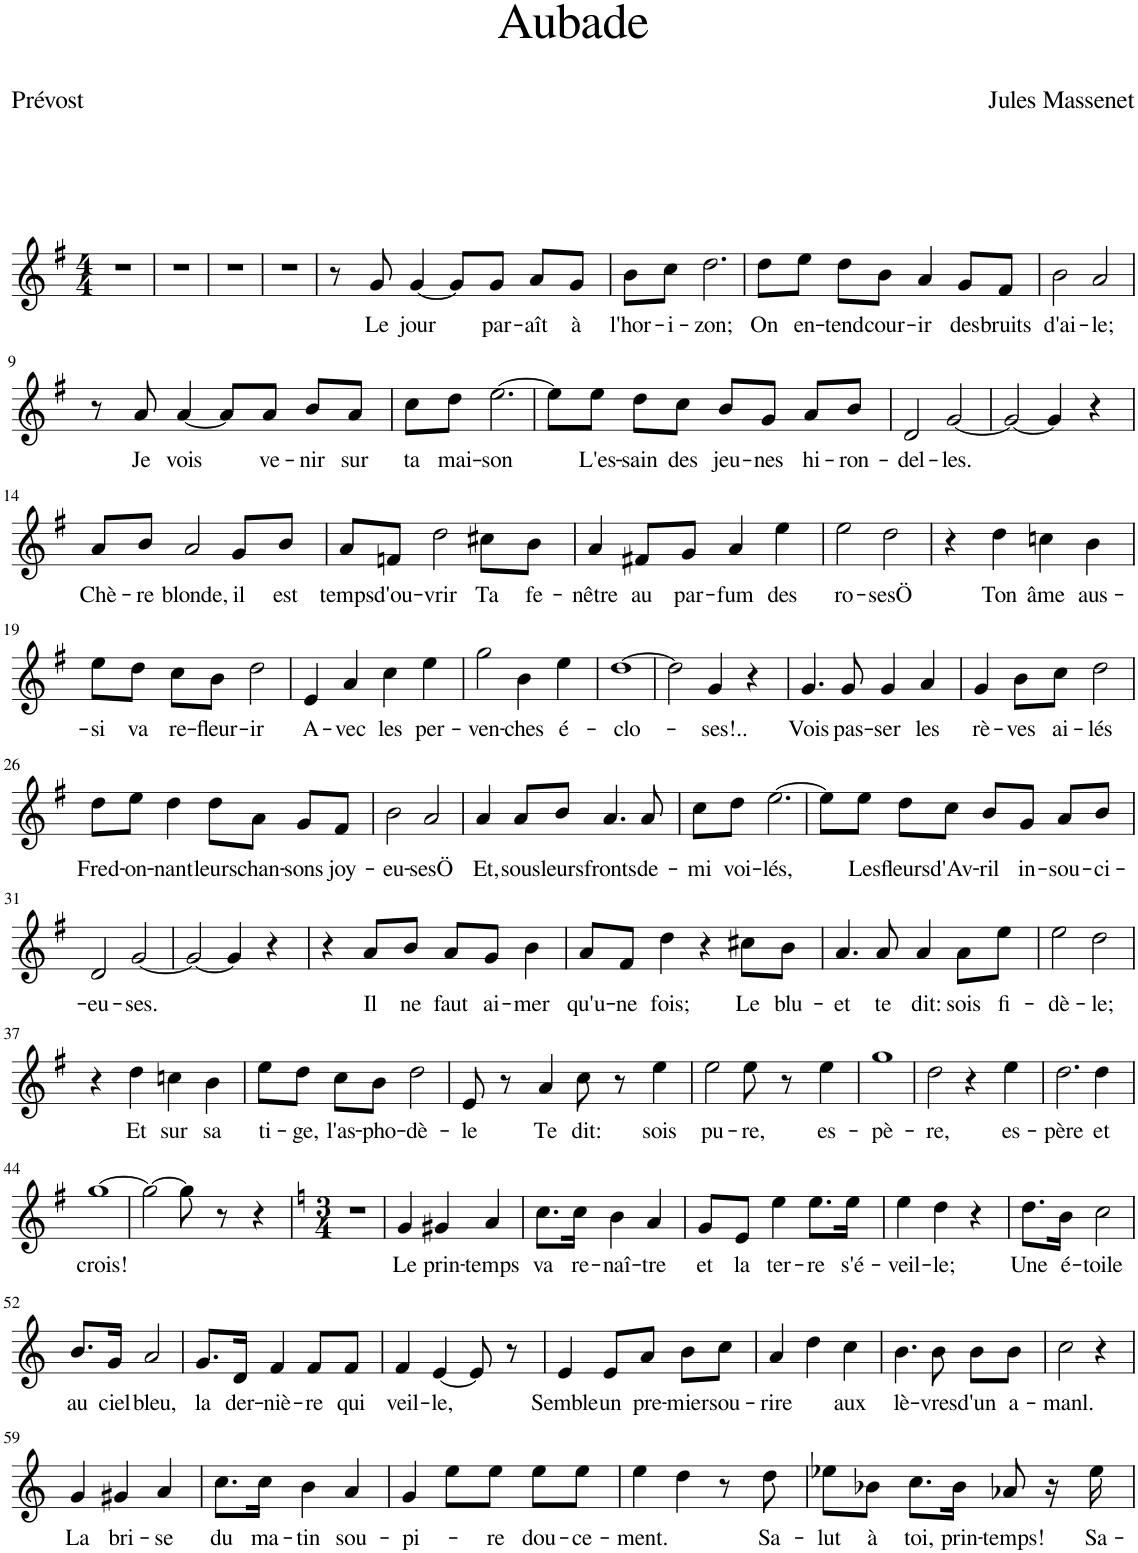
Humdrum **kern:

**kern	**text
*part1	*part1
*staff1	*staff1
*I"Piano	*
*I'Pno	*
*clefG2	*
*k[f#]	*
*M4/4	*
=1	=1
1r	.
=2	=2
1r	.
=3	=3
1r	.
=4	=4
1r	.
=5	=5
8r	.
!	!LO:LY:b
8g/	Le
!	!LO:LY:b
[4g/	jour
8g/L]	.
!	!LO:LY:b
8g/J	par-
!	!LO:LY:b
8a/L	-aît
!	!LO:LY:b
8g/J	à
=6	=6
!	!LO:LY:b
8b\L	l'hor-
!	!LO:LY:b
8cc\J	-i-
!	!LO:LY:b
2.dd\	-zon;
=7	=7
!	!LO:LY:b
8dd\L	On
!	!LO:LY:b
8ee\J	en-
!	!LO:LY:b
8dd\L	-tend
!	!LO:LY:b
8b\J	cour-
!	!LO:LY:b
4a/	-ir
!	!LO:LY:b
8g/L	des
!	!LO:LY:b
8f#/J	bruits
=8	=8
!	!LO:LY:b
2b\	d'ai-
!	!LO:LY:b
2a/	-le;
!!LO:LB:g=z
=9	=9
8r	.
!	!LO:LY:b
8a/	Je
!	!LO:LY:b
[4a/	vois
8a/L]	.
!	!LO:LY:b
8a/J	ve-
!	!LO:LY:b
8b/L	-nir
!	!LO:LY:b
8a/J	sur
=10	=10
!	!LO:LY:b
8cc\L	ta
!	!LO:LY:b
8dd\J	mai-
!	!LO:LY:b
[2.ee\	-son
=11	=11
8ee\L]	.
!	!LO:LY:b
8ee\J	L'es-
!	!LO:LY:b
8dd\L	-sain
!	!LO:LY:b
8cc\J	des
!	!LO:LY:b
8b/L	jeu-
!	!LO:LY:b
8g/J	-nes
!	!LO:LY:b
8a/L	hi-
!	!LO:LY:b
8b/J	-ron-
=12	=12
!	!LO:LY:b
2d/	-del-
!	!LO:LY:b
[2g/	-les.
=13	=13
2g/_	.
4g/]	.
4r	.
!!LO:LB:g=z
=14	=14
!	!LO:LY:b
8a/L	Chè-
!	!LO:LY:b
8b/J	-re
!	!LO:LY:b
2a/	blonde,
!	!LO:LY:b
8g/L	il
!	!LO:LY:b
8b/J	est
=15	=15
!	!LO:LY:b
8a/L	temps
!	!LO:LY:b
8fn/J	d'ou-
!	!LO:LY:b
2dd\	-vrir
!	!LO:LY:b
8cc#X\L	Ta
!	!LO:LY:b
8b\J	fe-
=16	=16
!	!LO:LY:b
4a/	-nêtre
!	!LO:LY:b
8f#X/L	au
!	!LO:LY:b
8g/J	par-
!	!LO:LY:b
4a/	-fum
!	!LO:LY:b
4ee\	des
=17	=17
!	!LO:LY:b
2ee\	ro-
!	!LO:LY:b
2dd\	-sesÖ
=18	=18
4r	.
!	!LO:LY:b
4dd\	Ton
!	!LO:LY:b
4ccn\	âme
!	!LO:LY:b
4b\	aus-
!!LO:LB:g=z
=19	=19
!	!LO:LY:b
8ee\L	-si
!	!LO:LY:b
8dd\J	va
!	!LO:LY:b
8cc\L	re-
!	!LO:LY:b
8b\J	-fleur-
!	!LO:LY:b
2dd\	-ir
=20	=20
!	!LO:LY:b
4e/	A-
!	!LO:LY:b
4a/	-vec
!	!LO:LY:b
4cc\	les
!	!LO:LY:b
4ee\	per-
=21	=21
!	!LO:LY:b
2gg\	-ven-
!	!LO:LY:b
4b\	-ches
!	!LO:LY:b
4ee\	é-
=22	=22
!	!LO:LY:b
[1dd	-clo-
=23	=23
2dd\]	.
!	!LO:LY:b
4g/	-ses!..
4r	.
=24	=24
!	!LO:LY:b
4.g/	Vois
!	!LO:LY:b
8g/	pas-
!	!LO:LY:b
4g/	-ser
!	!LO:LY:b
4a/	les
=25	=25
!	!LO:LY:b
4g/	rè-
!	!LO:LY:b
8b\L	-ves
!	!LO:LY:b
8cc\J	ai-
!	!LO:LY:b
2dd\	-lés
!!LO:LB:g=z
=26	=26
!	!LO:LY:b
8dd\L	Fred-
!	!LO:LY:b
8ee\J	-on-
!	!LO:LY:b
4dd\	-nant
!	!LO:LY:b
8dd\L	leurs
!	!LO:LY:b
8a\J	chan-
!	!LO:LY:b
8g/L	-sons
!	!LO:LY:b
8f#/J	joy-
=27	=27
!	!LO:LY:b
2b\	-eu-
!	!LO:LY:b
2a/	-sesÖ
=28	=28
!	!LO:LY:b
4a/	Et,
!	!LO:LY:b
8a/L	sous
!	!LO:LY:b
8b/J	leurs
!	!LO:LY:b
4.a/	fronts
!	!LO:LY:b
8a/	de-
=29	=29
!	!LO:LY:b
8cc\L	-mi
!	!LO:LY:b
8dd\J	voi-
!	!LO:LY:b
[2.ee\	-lés,
=30	=30
8ee\L]	.
!	!LO:LY:b
8ee\J	Les
!	!LO:LY:b
8dd\L	fleurs
!	!LO:LY:b
8cc\J	d'Av-
!	!LO:LY:b
8b/L	-ril
!	!LO:LY:b
8g/J	in-
!	!LO:LY:b
8a/L	-sou-
!	!LO:LY:b
8b/J	-ci-
!!LO:LB:g=z
=31	=31
!	!LO:LY:b
2d/	-eu-
!	!LO:LY:b
[2g/	-ses.
=32	=32
2g/_	.
4g/]	.
4r	.
=33	=33
4r	.
!	!LO:LY:b
8a/L	Il
!	!LO:LY:b
8b/J	ne
!	!LO:LY:b
8a/L	faut
!	!LO:LY:b
8g/J	ai-
!	!LO:LY:b
4b\	-mer
=34	=34
!	!LO:LY:b
8a/L	qu'u-
!	!LO:LY:b
8f#/J	-ne
!	!LO:LY:b
4dd\	fois;
4r	.
!	!LO:LY:b
8cc#X\L	Le
!	!LO:LY:b
8b\J	blu-
=35	=35
!	!LO:LY:b
4.a/	-et
!	!LO:LY:b
8a/	te
!	!LO:LY:b
4a/	dit:
!	!LO:LY:b
8a\L	sois
!	!LO:LY:b
8ee\J	fi-
=36	=36
!	!LO:LY:b
2ee\	-dè-
!	!LO:LY:b
2dd\	-le;
!!LO:LB:g=z
=37	=37
4r	.
!	!LO:LY:b
4dd\	Et
!	!LO:LY:b
4ccn\	sur
!	!LO:LY:b
4b\	sa
=38	=38
!	!LO:LY:b
8ee\L	ti-
!	!LO:LY:b
8dd\J	-ge,
!	!LO:LY:b
8cc\L	l'as-
!	!LO:LY:b
8b\J	-pho-
!	!LO:LY:b
2dd\	-dè-
=39	=39
!	!LO:LY:b
8e/	-le
8r	.
!	!LO:LY:b
4a/	Te
!	!LO:LY:b
8cc\	dit:
8r	.
!	!LO:LY:b
4ee\	sois
=40	=40
!	!LO:LY:b
2ee\	pu-
!	!LO:LY:b
8ee\	-re,
8r	.
!	!LO:LY:b
4ee\	es-
=41	=41
!	!LO:LY:b
1gg	-pè-
=42	=42
!	!LO:LY:b
2dd\	-re,
4r	.
!	!LO:LY:b
4ee\	es-
=43	=43
!	!LO:LY:b
2.dd\	-père
!	!LO:LY:b
4dd\	et
!!LO:LB:g=z
=44	=44
!	!LO:LY:b
[1gg	crois!
=45	=45
2gg\_	.
8gg\]	.
8r	.
4r	.
=46	=46
*k[]	*
*M3/4	*
2.r	.
=47	=47
!	!LO:LY:b
4g/	Le
!	!LO:LY:b
4g#X/	prin-
!	!LO:LY:b
4a/	-temps
=48	=48
!	!LO:LY:b
8.cc\L	va
!	!LO:LY:b
16cc\Jk	re-
!	!LO:LY:b
4b\	-naî-
!	!LO:LY:b
4a/	-tre
=49	=49
!	!LO:LY:b
8g/L	et
!	!LO:LY:b
8e/J	la
!	!LO:LY:b
4ee\	ter-
!	!LO:LY:b
8.ee\L	-re
!	!LO:LY:b
16ee\Jk	s'é-
=50	=50
!	!LO:LY:b
4ee\	-veil-
!	!LO:LY:b
4dd\	-le;
4r	.
=51	=51
!	!LO:LY:b
8.dd\L	Une
!	!LO:LY:b
16b\Jk	é-
!	!LO:LY:b
2cc\	-toile
!!LO:LB:g=z
=52	=52
!	!LO:LY:b
8.b/L	au
!	!LO:LY:b
16g/Jk	ciel
!	!LO:LY:b
2a/	bleu,
=53	=53
!	!LO:LY:b
8.g/L	la
!	!LO:LY:b
16d/Jk	der-
!	!LO:LY:b
4f/	-niè-
!	!LO:LY:b
8f/L	-re
!	!LO:LY:b
8f/J	qui
=54	=54
!	!LO:LY:b
4f/	veil-
!	!LO:LY:b
[4e/	-le,
8e/]	.
8r	.
=55	=55
!	!LO:LY:b
4e/	Semble
!	!LO:LY:b
8e/L	un
!	!LO:LY:b
8a/J	pre-
!	!LO:LY:b
8b\L	-mier
!	!LO:LY:b
8cc\J	sou-
=56	=56
!	!LO:LY:b
4a/	-rire
4dd\	.
!	!LO:LY:b
4cc\	aux
=57	=57
!	!LO:LY:b
4.b\	lè-
!	!LO:LY:b
8b\	-vres
!	!LO:LY:b
8b\L	d'un
!	!LO:LY:b
8b\J	a-
=58	=58
!	!LO:LY:b
2cc\	-manl.
4r	.
!!LO:LB:g=z
=59	=59
!	!LO:LY:b
4g/	La
!	!LO:LY:b
4g#X/	bri-
!	!LO:LY:b
4a/	-se
=60	=60
!	!LO:LY:b
8.cc\L	du
!	!LO:LY:b
16cc\Jk	ma-
!	!LO:LY:b
4b\	-tin
!	!LO:LY:b
4a/	sou-
=61	=61
!	!LO:LY:b
4g/	-pi-
8ee\L	.
!	!LO:LY:b
8ee\J	-re
!	!LO:LY:b
8ee\L	dou-
!	!LO:LY:b
8ee\J	-ce-
=62	=62
!	!LO:LY:b
4ee\	-ment.
4dd\	.
8r	.
!	!LO:LY:b
8dd\	Sa-
=63	=63
!	!LO:LY:b
8ee-X\L	-lut
!	!LO:LY:b
8b-X\J	à
!	!LO:LY:b
8.cc\L	toi,
!	!LO:LY:b
16b-\Jk	prin-
!	!LO:LY:b
8a-X/	-temps!
16r	.
!	!LO:LY:b
16ee-\	Sa-
=	=
*-	*-
